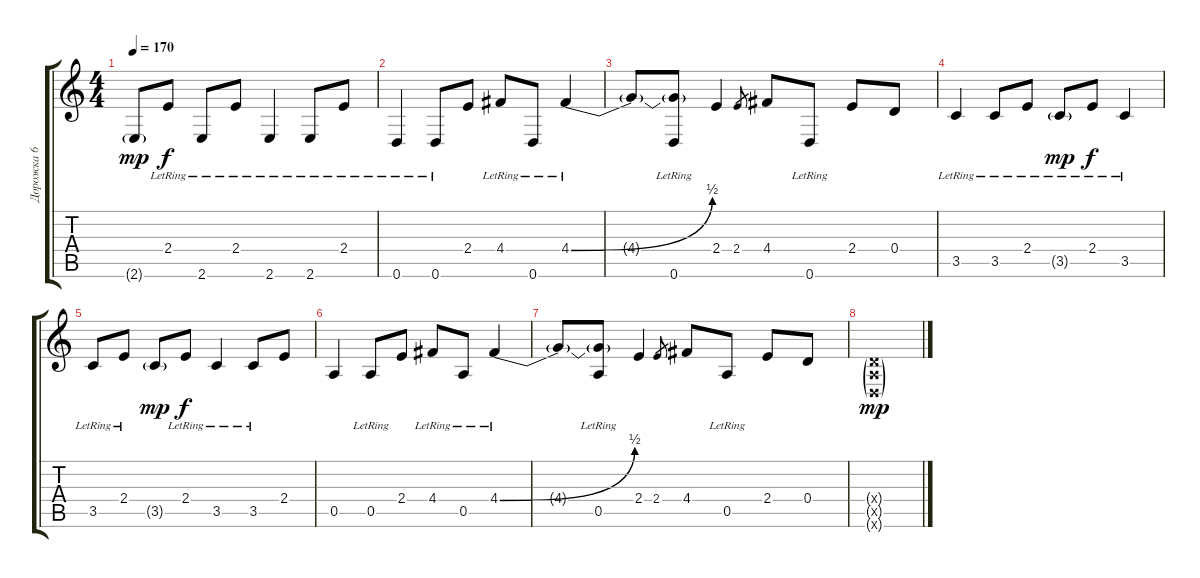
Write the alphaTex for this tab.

\track ("Дорожка 6" "Дорожка 6") {instrument electricguitarjazz}
\staff {score tabs}
\tuning (E4 B3 G3 D3 A2 D2) {hide}
\ts (4 4)
\tempo 170
\clef g2
\ks c
2.6{g}.8{dy mp} 2.4{lr}.8{dy f} 2.6{lr}.8 2.4{lr}.8 2.6{lr}.4 2.6{lr}.8 2.4{lr}.8 |
0.6{lr}.4 0.6{lr}.8 2.4.8 4.4{lr}.8 0.6{lr}.8 4.4{be (bend 0 0 60 2) lr}.4 |
4.4{t}.8 (4.4{t} 0.6{lr}).8 2.4.4 2.4.8{gr} 4.4.8 0.6{lr}.8 2.4.8 0.4.8 |
3.5{lr}.4 3.5{lr}.8 2.4{lr}.8 3.5{g lr}.8{dy mp} 2.4{lr}.8{dy f} 3.5{lr}.4 |
3.5{lr}.8 2.4{lr}.8 3.5{g}.8{dy mp} 2.4{lr}.8{dy f} 3.5{lr}.4 3.5{lr}.8 2.4.8 |
0.5.4 0.5{lr}.8 2.4.8 4.4{lr}.8 0.5{lr}.8 4.4{be (bend 0 0 60 2) lr}.4 |
4.4{t}.8 (4.4{t} 0.5{lr}).8 2.4.4 2.4.8{gr} 4.4.8 0.5{lr}.8 2.4.8 0.4.8 |
(0.4{g x} 0.5{g x} 0.6{g x}).1{dy mp}
